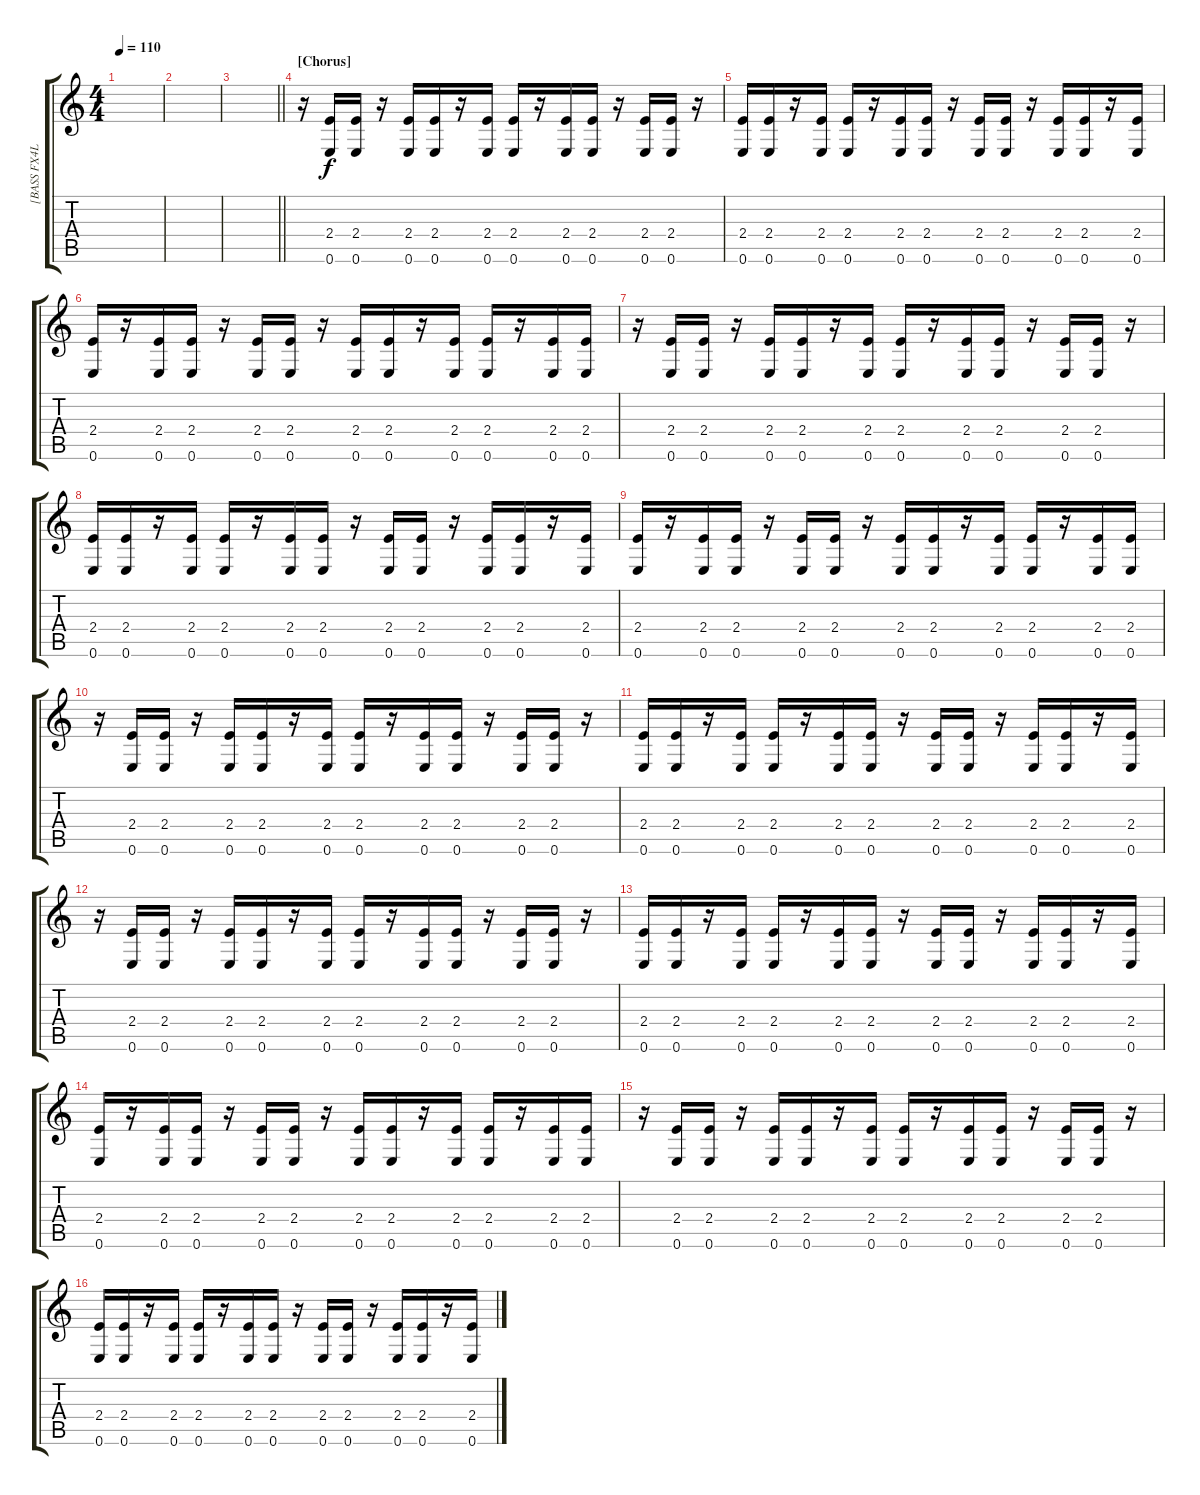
\track ("[BASS FX4LULS]" "[BASS FX4L") {instrument synthbass1}
\staff {score tabs}
\tuning (E4 B3 G3 D3 A2 E2) {hide}
\ts (4 4)
\tempo 110
\clef g2
\ks c
|
|
\barLineRight lightlight
|
\section ("" "[Chorus]")
r.16 (2.4 0.6).16 (2.4 0.6).16 r.16 (2.4 0.6).16 (2.4 0.6).16 r.16 (2.4 0.6).16 (2.4 0.6).16 r.16 (2.4 0.6).16 (2.4 0.6).16 r.16 (2.4 0.6).16 (2.4 0.6).16 r.16 |
(2.4 0.6).16 (2.4 0.6).16 r.16 (2.4 0.6).16 (2.4 0.6).16 r.16 (2.4 0.6).16 (2.4 0.6).16 r.16 (2.4 0.6).16 (2.4 0.6).16 r.16 (2.4 0.6).16 (2.4 0.6).16 r.16 (2.4 0.6).16 |
(2.4 0.6).16 r.16 (2.4 0.6).16 (2.4 0.6).16 r.16 (2.4 0.6).16 (2.4 0.6).16 r.16 (2.4 0.6).16 (2.4 0.6).16 r.16 (2.4 0.6).16 (2.4 0.6).16 r.16 (2.4 0.6).16 (2.4 0.6).16 |
r.16 (2.4 0.6).16 (2.4 0.6).16 r.16 (2.4 0.6).16 (2.4 0.6).16 r.16 (2.4 0.6).16 (2.4 0.6).16 r.16 (2.4 0.6).16 (2.4 0.6).16 r.16 (2.4 0.6).16 (2.4 0.6).16 r.16 |
(2.4 0.6).16 (2.4 0.6).16 r.16 (2.4 0.6).16 (2.4 0.6).16 r.16 (2.4 0.6).16 (2.4 0.6).16 r.16 (2.4 0.6).16 (2.4 0.6).16 r.16 (2.4 0.6).16 (2.4 0.6).16 r.16 (2.4 0.6).16 |
(2.4 0.6).16 r.16 (2.4 0.6).16 (2.4 0.6).16 r.16 (2.4 0.6).16 (2.4 0.6).16 r.16 (2.4 0.6).16 (2.4 0.6).16 r.16 (2.4 0.6).16 (2.4 0.6).16 r.16 (2.4 0.6).16 (2.4 0.6).16 |
r.16 (2.4 0.6).16 (2.4 0.6).16 r.16 (2.4 0.6).16 (2.4 0.6).16 r.16 (2.4 0.6).16 (2.4 0.6).16 r.16 (2.4 0.6).16 (2.4 0.6).16 r.16 (2.4 0.6).16 (2.4 0.6).16 r.16 |
(2.4 0.6).16 (2.4 0.6).16 r.16 (2.4 0.6).16 (2.4 0.6).16 r.16 (2.4 0.6).16 (2.4 0.6).16 r.16 (2.4 0.6).16 (2.4 0.6).16 r.16 (2.4 0.6).16 (2.4 0.6).16 r.16 (2.4 0.6).16 |
r.16 (2.4 0.6).16 (2.4 0.6).16 r.16 (2.4 0.6).16 (2.4 0.6).16 r.16 (2.4 0.6).16 (2.4 0.6).16 r.16 (2.4 0.6).16 (2.4 0.6).16 r.16 (2.4 0.6).16 (2.4 0.6).16 r.16 |
(2.4 0.6).16 (2.4 0.6).16 r.16 (2.4 0.6).16 (2.4 0.6).16 r.16 (2.4 0.6).16 (2.4 0.6).16 r.16 (2.4 0.6).16 (2.4 0.6).16 r.16 (2.4 0.6).16 (2.4 0.6).16 r.16 (2.4 0.6).16 |
(2.4 0.6).16 r.16 (2.4 0.6).16 (2.4 0.6).16 r.16 (2.4 0.6).16 (2.4 0.6).16 r.16 (2.4 0.6).16 (2.4 0.6).16 r.16 (2.4 0.6).16 (2.4 0.6).16 r.16 (2.4 0.6).16 (2.4 0.6).16 |
r.16 (2.4 0.6).16 (2.4 0.6).16 r.16 (2.4 0.6).16 (2.4 0.6).16 r.16 (2.4 0.6).16 (2.4 0.6).16 r.16 (2.4 0.6).16 (2.4 0.6).16 r.16 (2.4 0.6).16 (2.4 0.6).16 r.16 |
(2.4 0.6).16 (2.4 0.6).16 r.16 (2.4 0.6).16 (2.4 0.6).16 r.16 (2.4 0.6).16 (2.4 0.6).16 r.16 (2.4 0.6).16 (2.4 0.6).16 r.16 (2.4 0.6).16 (2.4 0.6).16 r.16 (2.4 0.6).16
